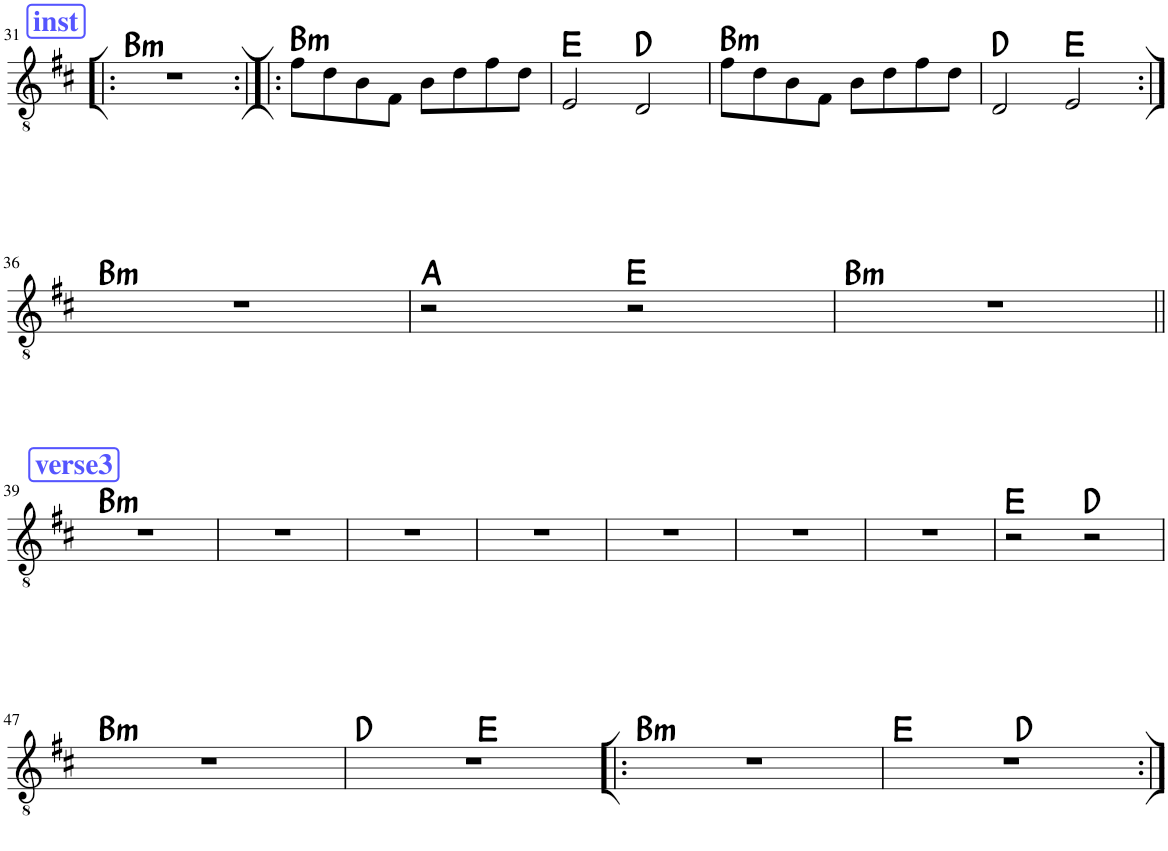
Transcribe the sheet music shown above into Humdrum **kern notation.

**kern	**harte
*part1	*part1
*staff1	*
*I"Classical Guitar	*
*I'Guit.	*
!!LO:PB:g=z
*clefGv2	*
*k[f#c#]	*
*M4/4	*
!!LO:REH:place=s1:a:B:cj:color=#5555FF:fs=14:t=inst
=31!|:	=31!|:
!	!LO:H:kt=m
1r	B:min
=32:|!|:	=32:|!|:
!	!LO:H:kt=m
8f#\L	B:min
8d\	.
8B\	.
8F#\J	.
8B\L	.
8d\	.
8f#\	.
8d\J	.
=33	=33
2E/	E:maj
2D/	D:maj
=34	=34
!	!LO:H:kt=m
8f#\L	B:min
8d\	.
8B\	.
8F#\J	.
8B\L	.
8d\	.
8f#\	.
8d\J	.
=35	=35
2D/	D:maj
2E/	E:maj
!!LO:LB:g=z
=36:|!	=36:|!
!	!LO:H:kt=m
1r	B:min
=37	=37
2r	A:maj
2r	E:maj
=38	=38
!	!LO:H:kt=m
1r	B:min
!!LO:LB:g=z
!!LO:REH:place=s1:a:B:cj:color=#5555FF:fs=14:t=verse3
=39||	=39||
!	!LO:H:kt=m
1r	B:min
=40	=40
1r	.
=41	=41
1r	.
=42	=42
1r	.
=43	=43
1r	.
=44	=44
1r	.
=45	=45
1r	.
=46	=46
2r	E:maj
2r	D:maj
!!LO:LB:g=z
=47	=47
!	!LO:H:kt=m
1r	B:min
=48	=48
*^	*
1r	2ryy	D:maj
.	2ryy	E:maj
=49!|:	=49!|:	=49!|:
!	!	!LO:H:kt=m
*v	*v	*
1r	B:min
=50	=50
*^	*
1r	2ryy	E:maj
.	2ryy	D:maj
*v	*v	*
=:|!	=:|!
*-	*-
